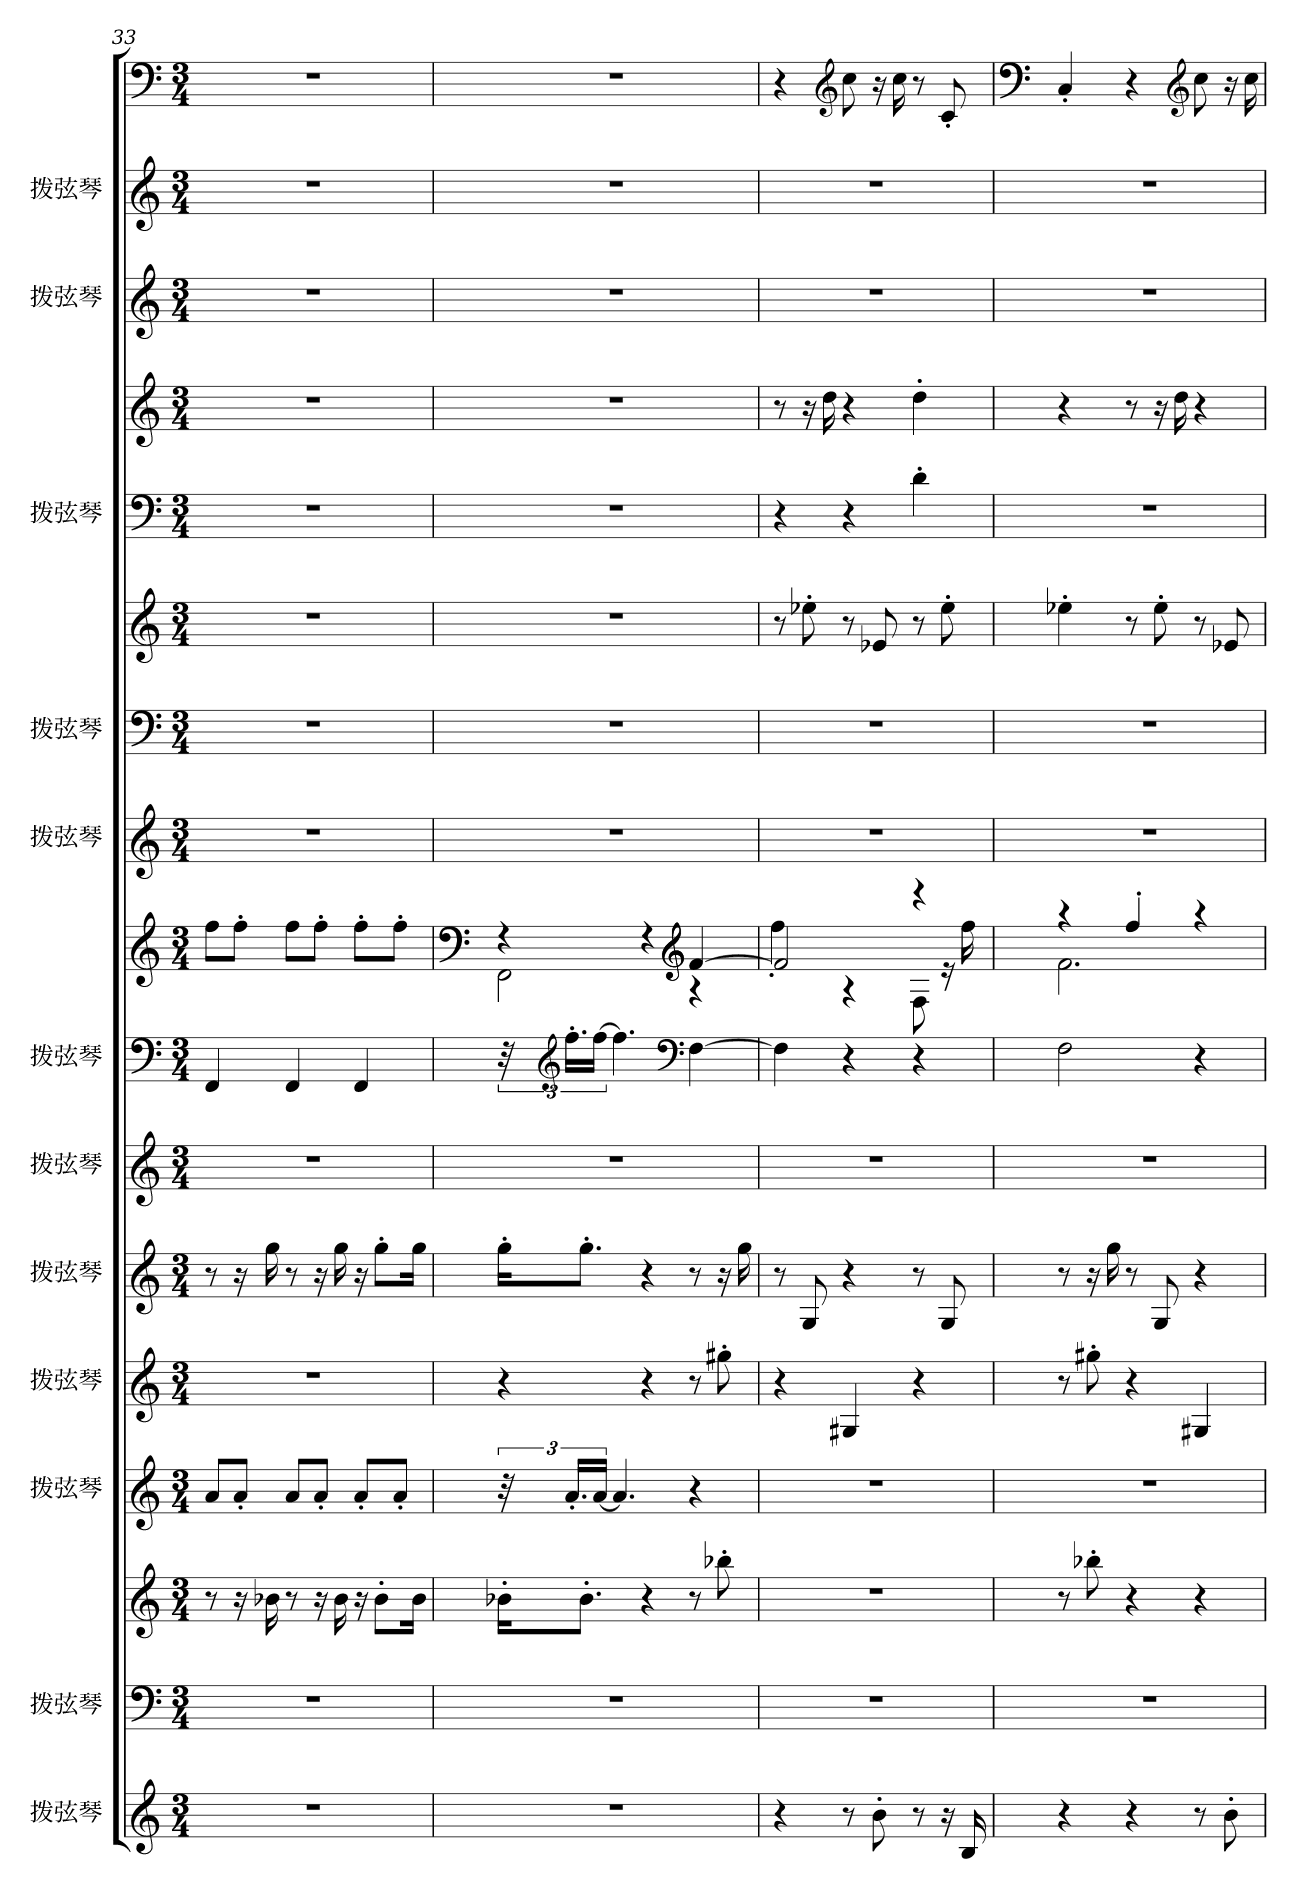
**kern	**kern	**kern	**kern	**kern	**kern	**kern	**kern	**kern	**kern	**kern	**kern	**kern	**kern	**kern	**kern	**kern
*part12	*part11	*part11	*part10	*part9	*part8	*part7	*part6	*part6	*part5	*part4	*part4	*part3	*part3	*part2	*part1	*part1
*staff17	*staff16	*staff15	*staff14	*staff13	*staff12	*staff11	*staff10	*staff9	*staff8	*staff7	*staff6	*staff5	*staff4	*staff3	*staff2	*staff1
*I"拨弦琴	*I"拨弦琴	*	*I"拨弦琴	*I"拨弦琴	*I"拨弦琴	*I"拨弦琴	*I"拨弦琴	*	*I"拨弦琴	*I"拨弦琴	*	*I"拨弦琴	*	*I"拨弦琴	*I"拨弦琴	*
*clefG2	*clefF4	*clefG2	*clefG2	*clefG2	*clefG2	*clefG2	*clefF4	*clefG2	*clefG2	*clefF4	*clefG2	*clefF4	*clefG2	*clefG2	*clefG2	*clefF4
*k[]	*k[]	*k[]	*k[]	*k[]	*k[]	*k[]	*k[]	*k[]	*k[]	*k[]	*k[]	*k[]	*k[]	*k[]	*k[]	*k[]
*M3/4	*M3/4	*M3/4	*M3/4	*M3/4	*M3/4	*M3/4	*M3/4	*M3/4	*M3/4	*M3/4	*M3/4	*M3/4	*M3/4	*M3/4	*M3/4	*M3/4
=33	=33	=33	=33	=33	=33	=33	=33	=33	=33	=33	=33	=33	=33	=33	=33	=33
2.r	2.r	8r	8a/L	2.r	8r	2.r	4FF/	8ff\L	2.r	2.r	2.r	2.r	2.r	2.r	2.r	2.r
.	.	16r	8a'/J	.	16r	.	.	8ff'\J	.	.	.	.	.	.	.	.
.	.	16b-X\	.	.	16gg\	.	.	.	.	.	.	.	.	.	.	.
.	.	8r	8a/L	.	8r	.	4FF/	8ff\L	.	.	.	.	.	.	.	.
.	.	16r	8a'/J	.	16r	.	.	8ff'\J	.	.	.	.	.	.	.	.
.	.	16b-\	.	.	16gg\	.	.	.	.	.	.	.	.	.	.	.
.	.	16r	8a'/L	.	16r	.	4FF/	8ff'\L	.	.	.	.	.	.	.	.
.	.	8b-'\L	.	.	8gg'\L	.	.	.	.	.	.	.	.	.	.	.
.	.	.	8a'/J	.	.	.	.	8ff'\J	.	.	.	.	.	.	.	.
.	.	16b-\Jk	.	.	16gg\Jk	.	.	.	.	.	.	.	.	.	.	.
=34	=34	=34	=34	=34	=34	=34	=34	=34	=34	=34	=34	=34	=34	=34	=34	=34
*	*	*	*	*	*	*	*	*clefF4	*	*	*	*	*	*	*	*
*	*	*	*	*	*	*	*	*^	*	*	*	*	*	*	*	*
2.r	2.r	16b-X'\KL	48r	4r	16gg'\KL	2.r	48r	4r	2FF\	2.r	2.r	2.r	2.r	2.r	2.r	2.r	2.r
*	*	*	*	*	*	*	*clefG2	*	*	*	*	*	*	*	*	*	*
.	.	.	24.a'/LL	.	.	.	24.ff'\LL	.	.	.	.	.	.	.	.	.	.
.	.	8.b-'\J	.	.	8.gg'\J	.	.	.	.	.	.	.	.	.	.	.	.
.	.	.	[24a/JJ	.	.	.	[24ff\JJ	.	.	.	.	.	.	.	.	.	.
.	.	.	4.a/]	.	.	.	4.ff\]	.	.	.	.	.	.	.	.	.	.
.	.	4r	.	4r	4r	.	.	4r	.	.	.	.	.	.	.	.	.
*	*	*	*	*	*	*	*clefF4	*clefG2	*	*	*	*	*	*	*	*	*
.	.	8r	4r	8r	8r	.	[4F\	[4f/	4r	.	.	.	.	.	.	.	.
.	.	8bb-X'\	.	8gg#X'\	16r	.	.	.	.	.	.	.	.	.	.	.	.
.	.	.	.	.	16gg\	.	.	.	.	.	.	.	.	.	.	.	.
!!LO:PB:g=z
=35	=35	=35	=35	=35	=35	=35	=35	=35	=35	=35	=35	=35	=35	=35	=35	=35	=35
4r	2.r	2.r	2.r	4r	8r	2.r	4F\]	2f/]	4ff'\	2.r	2.r	8r	4r	8r	2.r	2.r	4r
.	.	.	.	.	8G/	.	.	.	.	.	.	8ee-X'\	.	16r	.	.	.
.	.	.	.	.	.	.	.	.	.	.	.	.	.	16dd\	.	.	.
*	*	*	*	*	*	*	*	*	*	*	*	*	*	*	*	*	*clefG2
8r	.	.	.	4G#X/	4r	.	4r	.	4r	.	.	8r	4r	4r	.	.	8cc\
8b'\	.	.	.	.	.	.	.	.	.	.	.	8e-X/	.	.	.	.	16r
.	.	.	.	.	.	.	.	.	.	.	.	.	.	.	.	.	16cc\
8r	.	.	.	4r	8r	.	4r	4r	8F\	.	.	8r	4d'\	4dd'\	.	.	8r
16r	.	.	.	.	8G/	.	.	.	16r	.	.	8ee-'\	.	.	.	.	8c'/
16B/	.	.	.	.	.	.	.	.	16ff\	.	.	.	.	.	.	.	.
=36	=36	=36	=36	=36	=36	=36	=36	=36	=36	=36	=36	=36	=36	=36	=36	=36	=36
*	*	*	*	*	*	*	*	*	*	*	*	*	*	*	*	*	*clefF4
4r	2.r	8r	2.r	8r	8r	2.r	2F\	4r	2.f\	2.r	2.r	4ee-X'\	2.r	4r	2.r	2.r	4C'/
.	.	8bb-X'\	.	8gg#X'\	16r	.	.	.	.	.	.	.	.	.	.	.	.
.	.	.	.	.	16gg\	.	.	.	.	.	.	.	.	.	.	.	.
4r	.	4r	.	4r	8r	.	.	4ff'/	.	.	.	8r	.	8r	.	.	4r
.	.	.	.	.	8G/	.	.	.	.	.	.	8ee-'\	.	16r	.	.	.
.	.	.	.	.	.	.	.	.	.	.	.	.	.	16dd\	.	.	.
*	*	*	*	*	*	*	*	*	*	*	*	*	*	*	*	*	*clefG2
8r	.	4r	.	4G#X/	4r	.	4r	4r	.	.	.	8r	.	4r	.	.	8cc\
8b'\	.	.	.	.	.	.	.	.	.	.	.	8e-X/	.	.	.	.	16r
.	.	.	.	.	.	.	.	.	.	.	.	.	.	.	.	.	16cc\
*	*	*	*	*	*	*	*	*v	*v	*	*	*	*	*	*	*	*
=	=	=	=	=	=	=	=	=	=	=	=	=	=	=	=	=
*-	*-	*-	*-	*-	*-	*-	*-	*-	*-	*-	*-	*-	*-	*-	*-	*-
